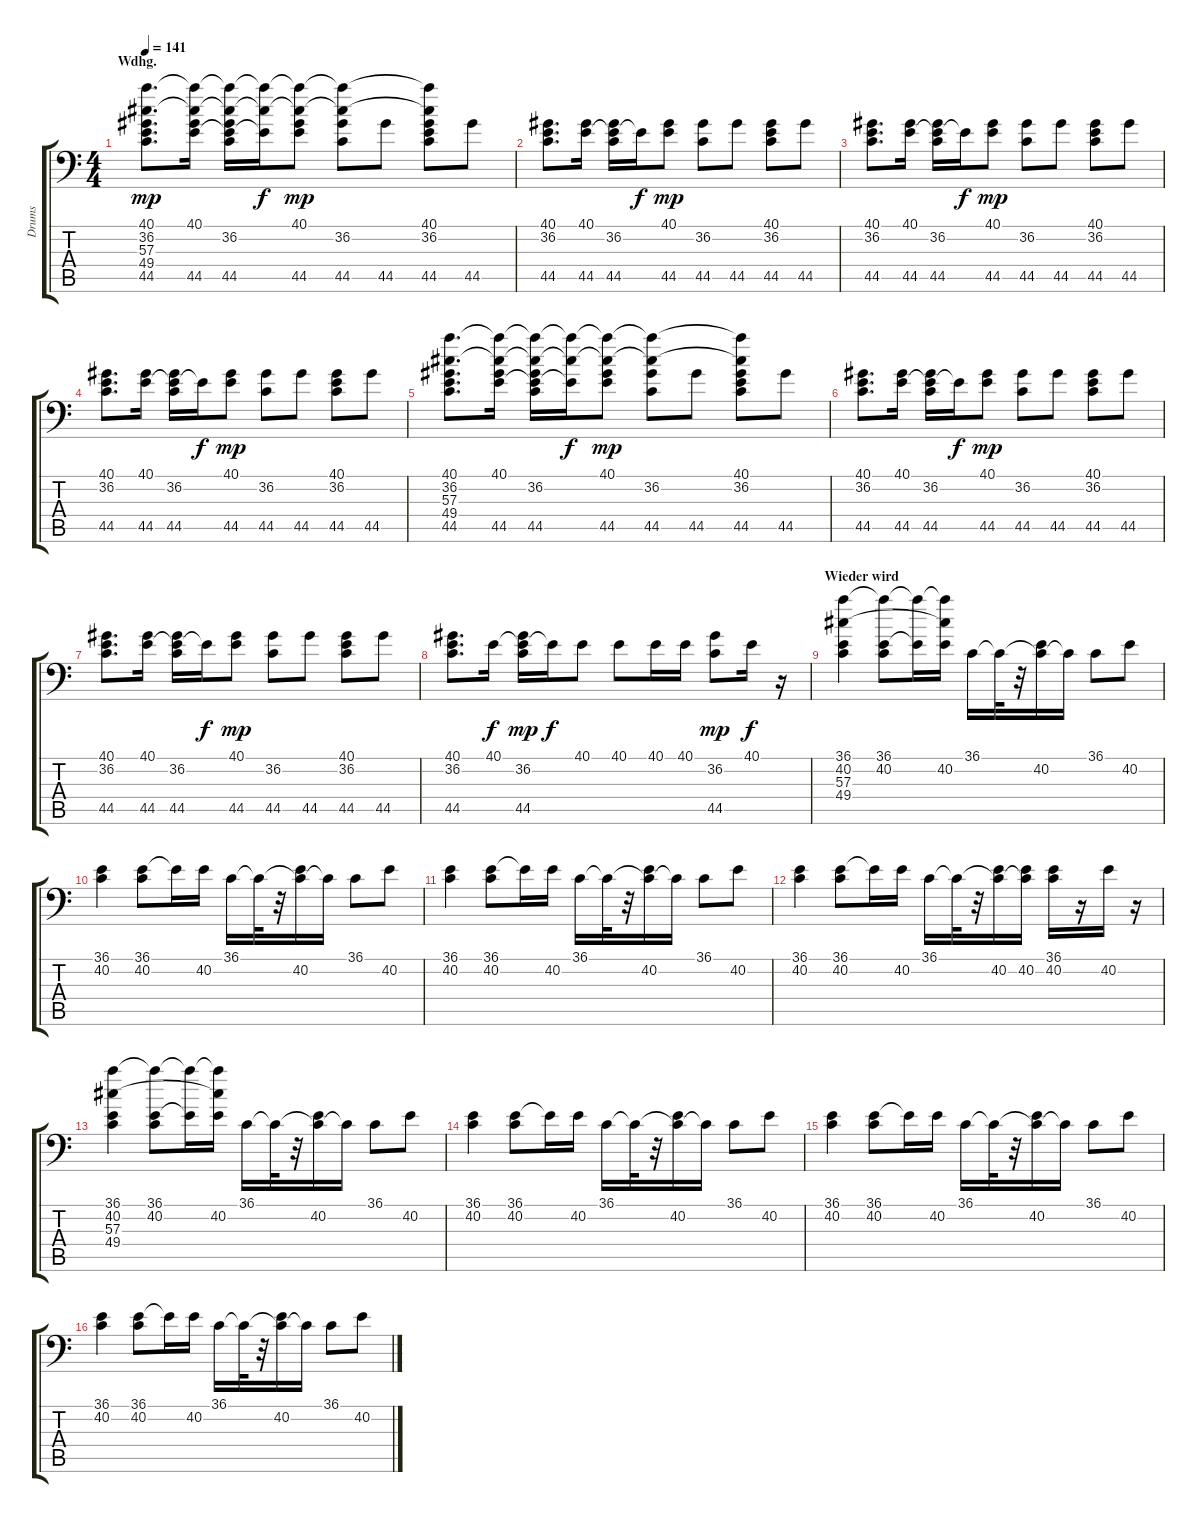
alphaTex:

\track ("Drums" "Drums") {instrument acousticgrandpiano}
\staff {score tabs}
\tuning (C-1 C-1 C-1 C-1 C-1 C-1) {hide}
\ts (4 4)
\section ("" "Wdhg.")
\tempo 141
\clef f4
\ks c
(40.1 36.2 57.3 49.4 44.5).8{d dy mp} (40.1 57.3{t} 49.4{t} 44.5).16 (40.1{t} 36.2 57.3{t} 49.4{t} 44.5).16 (40.1{t} 57.3{t} 49.4{t}).16{dy f} (40.1 57.3{t} 49.4{t} 44.5).8{dy mp} (36.2 57.3{t} 49.4{t} 44.5).8 44.5.8 (40.1 36.2 57.3{t} 49.4{t} 44.5).8 44.5.8 |
(40.1 36.2 44.5).8{d} (40.1 44.5).16 (40.1{t} 36.2 44.5).16 40.1{t}.16{dy f} (40.1 44.5).8{dy mp} (36.2 44.5).8 44.5.8 (40.1 36.2 44.5).8 44.5.8 |
(40.1 36.2 44.5).8{d} (40.1 44.5).16 (40.1{t} 36.2 44.5).16 40.1{t}.16{dy f} (40.1 44.5).8{dy mp} (36.2 44.5).8 44.5.8 (40.1 36.2 44.5).8 44.5.8 |
(40.1 36.2 44.5).8{d} (40.1 44.5).16 (40.1{t} 36.2 44.5).16 40.1{t}.16{dy f} (40.1 44.5).8{dy mp} (36.2 44.5).8 44.5.8 (40.1 36.2 44.5).8 44.5.8 |
(40.1 36.2 57.3 49.4 44.5).8{d} (40.1 57.3{t} 49.4{t} 44.5).16 (40.1{t} 36.2 57.3{t} 49.4{t} 44.5).16 (40.1{t} 57.3{t} 49.4{t}).16{dy f} (40.1 57.3{t} 49.4{t} 44.5).8{dy mp} (36.2 57.3{t} 49.4{t} 44.5).8 44.5.8 (40.1 36.2 57.3{t} 49.4{t} 44.5).8 44.5.8 |
(40.1 36.2 44.5).8{d} (40.1 44.5).16 (40.1{t} 36.2 44.5).16 40.1{t}.16{dy f} (40.1 44.5).8{dy mp} (36.2 44.5).8 44.5.8 (40.1 36.2 44.5).8 44.5.8 |
(40.1 36.2 44.5).8{d} (40.1 44.5).16 (40.1{t} 36.2 44.5).16 40.1{t}.16{dy f} (40.1 44.5).8{dy mp} (36.2 44.5).8 44.5.8 (40.1 36.2 44.5).8 44.5.8 |
(40.1 36.2 44.5).8{d} 40.1.16{dy f} (40.1{t} 36.2 44.5).16{dy mp} 40.1{t}.16{dy f} 40.1.8 40.1.8 40.1.16 40.1.16 (36.2 44.5).8{dy mp} 40.1.16{dy f} r.16 |
\section ("" "Wieder wird")
(36.1 40.2 57.3 49.4).4 (36.1 40.2 57.3{t}).8 (40.2{t} 57.3{t}).16 (40.2 57.3{t} 49.4{t}).16 36.1.16 36.1{t}.32 r.32 (36.1{t} 40.2).16 36.1{t}.16 36.1.8 40.2.8 |
(36.1 40.2).4 (36.1 40.2).8 40.2{t}.16 40.2.16 36.1.16 36.1{t}.32 r.32 (36.1{t} 40.2).16 36.1{t}.16 36.1.8 40.2.8 |
(36.1 40.2).4 (36.1 40.2).8 40.2{t}.16 40.2.16 36.1.16 36.1{t}.32 r.32 (36.1{t} 40.2).16 36.1{t}.16 36.1.8 40.2.8 |
(36.1 40.2).4 (36.1 40.2).8 40.2{t}.16 40.2.16 36.1.16 36.1{t}.32 r.32 (36.1{t} 40.2).16 (36.1{t} 40.2).16 (36.1 40.2).16 r.16 40.2.16 r.16 |
(36.1 40.2 57.3 49.4).4 (36.1 40.2 57.3{t}).8 (40.2{t} 57.3{t}).16 (40.2 57.3{t} 49.4{t}).16 36.1.16 36.1{t}.32 r.32 (36.1{t} 40.2).16 36.1{t}.16 36.1.8 40.2.8 |
(36.1 40.2).4 (36.1 40.2).8 40.2{t}.16 40.2.16 36.1.16 36.1{t}.32 r.32 (36.1{t} 40.2).16 36.1{t}.16 36.1.8 40.2.8 |
(36.1 40.2).4 (36.1 40.2).8 40.2{t}.16 40.2.16 36.1.16 36.1{t}.32 r.32 (36.1{t} 40.2).16 36.1{t}.16 36.1.8 40.2.8 |
(36.1 40.2).4 (36.1 40.2).8 40.2{t}.16 40.2.16 36.1.16 36.1{t}.32 r.32 (36.1{t} 40.2).16 36.1{t}.16 36.1.8 40.2.8
